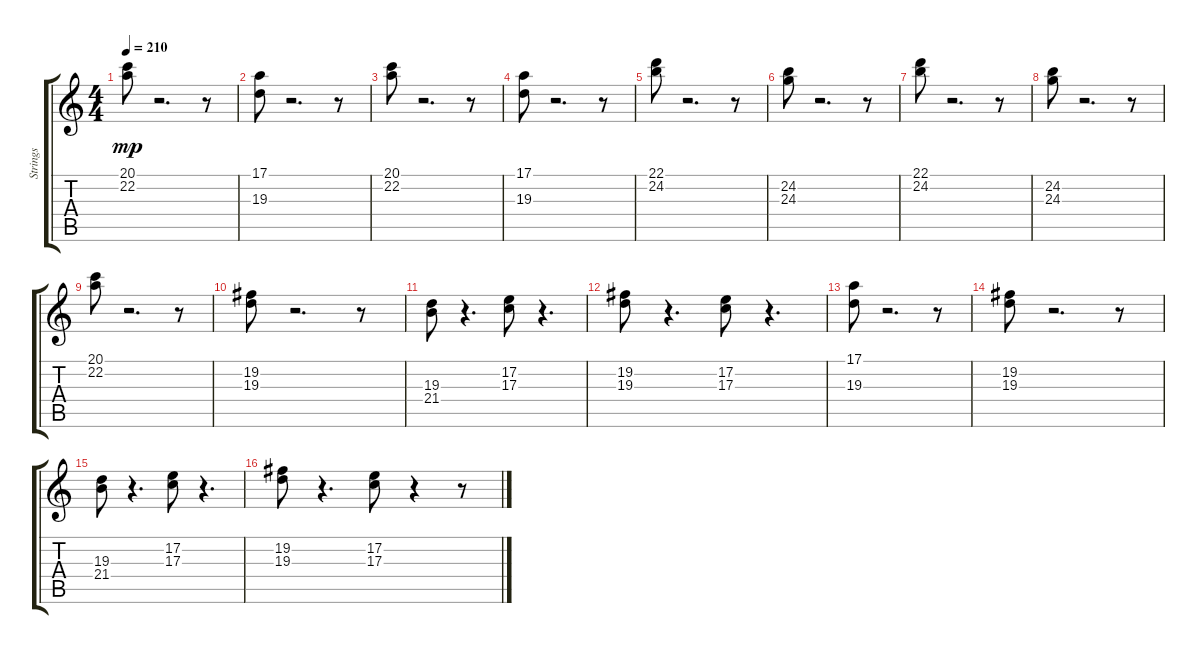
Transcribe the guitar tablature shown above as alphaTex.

\track ("Strings" "Strings") {instrument pizzicatostrings}
\staff {score tabs}
\tuning (E4 B3 G3 D3 A2 E2) {hide}
\ts (4 4)
\tempo 210
\clef g2
\ks c
(20.1 22.2).8{dy mp} r.2{d} r.8 |
(17.1 19.3).8 r.2{d} r.8 |
(20.1 22.2).8 r.2{d} r.8 |
(17.1 19.3).8 r.2{d} r.8 |
(22.1 24.2).8 r.2{d} r.8 |
(24.2 24.3).8 r.2{d} r.8 |
(22.1 24.2).8 r.2{d} r.8 |
(24.2 24.3).8 r.2{d} r.8 |
(20.1 22.2).8 r.2{d} r.8 |
(19.2 19.3).8 r.2{d} r.8 |
(19.3 21.4).8 r.4{d} (17.2 17.3).8 r.4{d} |
(19.2 19.3).8 r.4{d} (17.2 17.3).8 r.4{d} |
(17.1 19.3).8 r.2{d} r.8 |
(19.2 19.3).8 r.2{d} r.8 |
(19.3 21.4).8 r.4{d} (17.2 17.3).8 r.4{d} |
(19.2 19.3).8 r.4{d} (17.2 17.3).8 r.4 r.8
